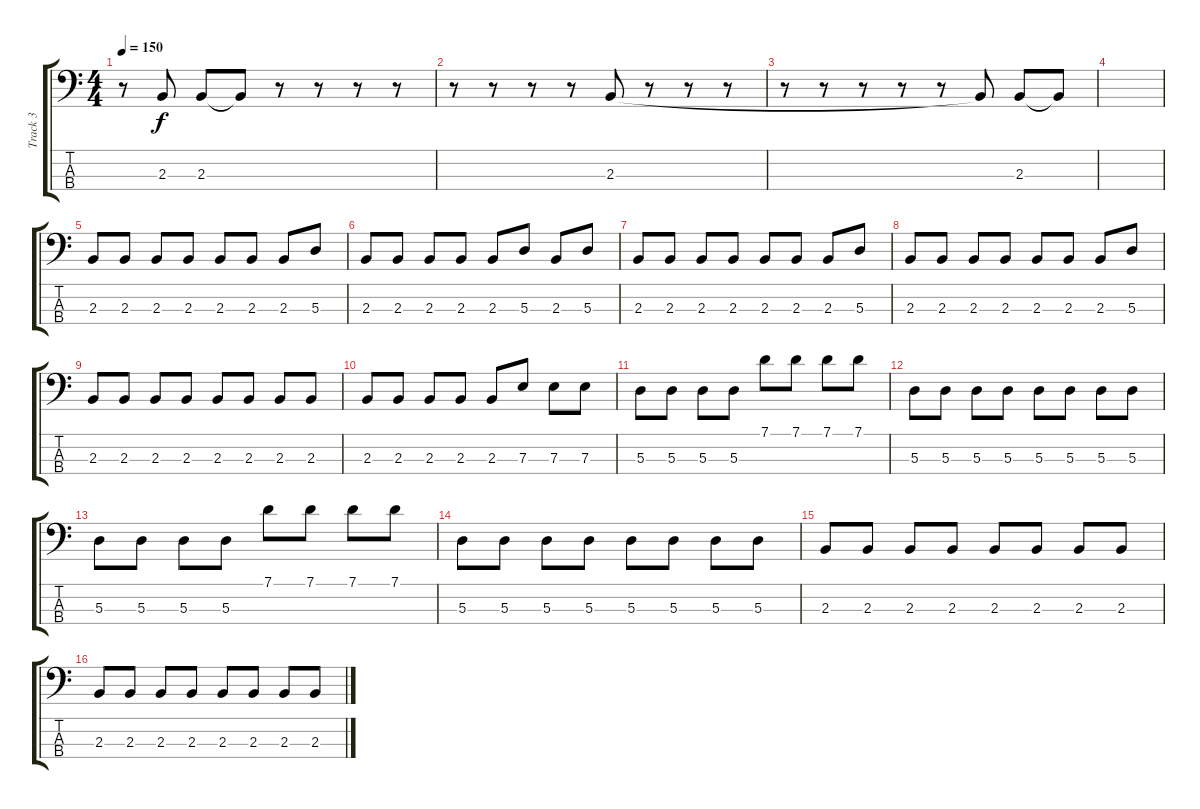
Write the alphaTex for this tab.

\track ("Track 3" "Track 3") {instrument electricbassfinger}
\staff {score tabs}
\tuning (G2 D2 A1 E1) {hide}
\ts (4 4)
\tempo 150
\clef f4
\ks c
r.8{dy f} 2.3{t}.8 2.3.8 2.3{t}.8 r.8 r.8 r.8 r.8 |
r.8 r.8 r.8 r.8 2.3.8 r.8 r.8 r.8 |
r.8 r.8 r.8 r.8 r.8 2.3{t}.8 2.3.8 2.3{t}.8 |
|
2.3.8 2.3.8 2.3.8 2.3.8 2.3.8 2.3.8 2.3.8 5.3.8 |
2.3.8 2.3.8 2.3.8 2.3.8 2.3.8 5.3.8 2.3.8 5.3.8 |
2.3.8 2.3.8 2.3.8 2.3.8 2.3.8 2.3.8 2.3.8 5.3.8 |
2.3.8 2.3.8 2.3.8 2.3.8 2.3.8 2.3.8 2.3.8 5.3.8 |
2.3.8 2.3.8 2.3.8 2.3.8 2.3.8 2.3.8 2.3.8 2.3.8 |
2.3.8 2.3.8 2.3.8 2.3.8 2.3.8 7.3.8 7.3.8 7.3.8 |
5.3.8 5.3.8 5.3.8 5.3.8 7.1.8 7.1.8 7.1.8 7.1.8 |
5.3.8 5.3.8 5.3.8 5.3.8 5.3.8 5.3.8 5.3.8 5.3.8 |
5.3.8 5.3.8 5.3.8 5.3.8 7.1.8 7.1.8 7.1.8 7.1.8 |
5.3.8 5.3.8 5.3.8 5.3.8 5.3.8 5.3.8 5.3.8 5.3.8 |
2.3.8 2.3.8 2.3.8 2.3.8 2.3.8 2.3.8 2.3.8 2.3.8 |
2.3.8 2.3.8 2.3.8 2.3.8 2.3.8 2.3.8 2.3.8 2.3.8
